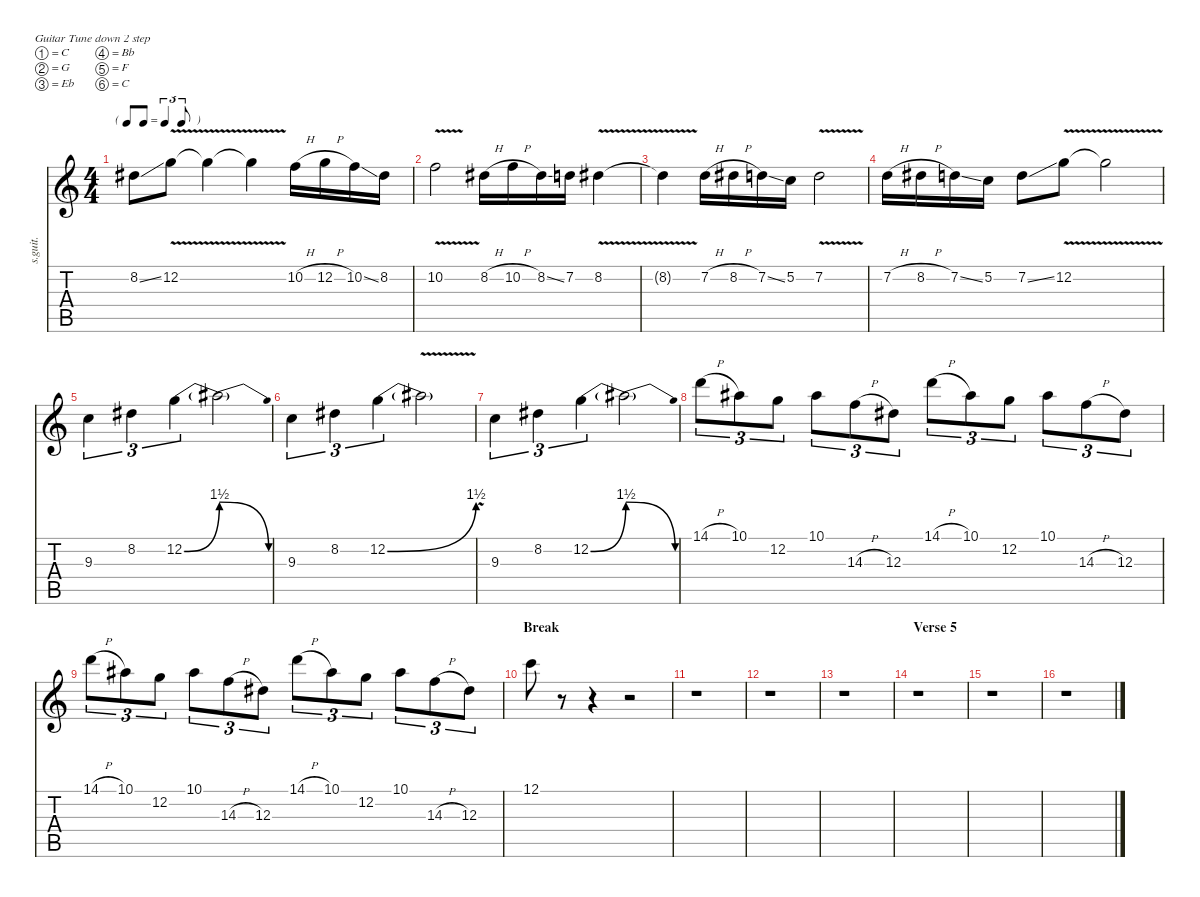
\defaultSystemsLayout 4
\hideDynamics
\bracketExtendMode nobrackets
\track ("Josh Homme (Distortion)" "s.guit.") {instrument distortionguitar}
\staff {score tabs}
\tuning (C4 G3 Eb3 Bb2 F2 C2)
\ts (4 4)
\tf triplet8th
\tempo (171 hide)
\clef g2
\ks c
8.2{ss acc #}.8{lyrics (0 "") lyrics (1 "") lyrics (2 "") lyrics (3 "") lyrics (4 "") dy mf} 12.2{v}.8{lyrics (0 "") lyrics (1 "") lyrics (2 "") lyrics (3 "") lyrics (4 "")} 12.2{v t}.4{lyrics (0 "") lyrics (1 "") lyrics (2 "") lyrics (3 "") lyrics (4 "")} 12.2{v t}.4{lyrics (0 "") lyrics (1 "") lyrics (2 "") lyrics (3 "") lyrics (4 "")} 10.2{h}.16{lyrics (0 "") lyrics (1 "") lyrics (2 "") lyrics (3 "") lyrics (4 "")} 12.2{h}.16{lyrics (0 "") lyrics (1 "") lyrics (2 "") lyrics (3 "") lyrics (4 "")} 10.2{ss}.16{lyrics (0 "") lyrics (1 "") lyrics (2 "") lyrics (3 "") lyrics (4 "")} 8.2{acc #}.16{lyrics (0 "") lyrics (1 "") lyrics (2 "") lyrics (3 "") lyrics (4 "")} |
10.2{v}.2{lyrics (0 "") lyrics (1 "") lyrics (2 "") lyrics (3 "") lyrics (4 "")} 8.2{h acc #}.16{lyrics (0 "") lyrics (1 "") lyrics (2 "") lyrics (3 "") lyrics (4 "")} 10.2{h}.16{lyrics (0 "") lyrics (1 "") lyrics (2 "") lyrics (3 "") lyrics (4 "")} 8.2{ss acc #}.16{lyrics (0 "") lyrics (1 "") lyrics (2 "") lyrics (3 "") lyrics (4 "")} 7.2.16{lyrics (0 "") lyrics (1 "") lyrics (2 "") lyrics (3 "") lyrics (4 "")} 8.2{v acc #}.4{lyrics (0 "") lyrics (1 "") lyrics (2 "") lyrics (3 "") lyrics (4 "")} |
8.2{v t acc #}.4{lyrics (0 "") lyrics (1 "") lyrics (2 "") lyrics (3 "") lyrics (4 "")} 7.2{h}.16{lyrics (0 "") lyrics (1 "") lyrics (2 "") lyrics (3 "") lyrics (4 "")} 8.2{h acc #}.16{lyrics (0 "") lyrics (1 "") lyrics (2 "") lyrics (3 "") lyrics (4 "")} 7.2{ss}.16{lyrics (0 "") lyrics (1 "") lyrics (2 "") lyrics (3 "") lyrics (4 "")} 5.2.16{lyrics (0 "") lyrics (1 "") lyrics (2 "") lyrics (3 "") lyrics (4 "")} 7.2{v}.2{lyrics (0 "") lyrics (1 "") lyrics (2 "") lyrics (3 "") lyrics (4 "")} |
7.2{h}.16{lyrics (0 "") lyrics (1 "") lyrics (2 "") lyrics (3 "") lyrics (4 "")} 8.2{h acc #}.16{lyrics (0 "") lyrics (1 "") lyrics (2 "") lyrics (3 "") lyrics (4 "")} 7.2{ss}.16{lyrics (0 "") lyrics (1 "") lyrics (2 "") lyrics (3 "") lyrics (4 "")} 5.2.16{lyrics (0 "") lyrics (1 "") lyrics (2 "") lyrics (3 "") lyrics (4 "")} 7.2{ss}.8{lyrics (0 "") lyrics (1 "") lyrics (2 "") lyrics (3 "") lyrics (4 "")} 12.2{v}.8{lyrics (0 "") lyrics (1 "") lyrics (2 "") lyrics (3 "") lyrics (4 "")} 12.2{v t}.2{lyrics (0 "") lyrics (1 "") lyrics (2 "") lyrics (3 "") lyrics (4 "")} |
9.3.4{tu (3 2) lyrics (0 "") lyrics (1 "") lyrics (2 "") lyrics (3 "") lyrics (4 "")} 8.2{acc #}.4{tu (3 2) lyrics (0 "") lyrics (1 "") lyrics (2 "") lyrics (3 "") lyrics (4 "")} 12.2{be (bend 0 0 15 6)}.4{tu (3 2) lyrics (0 "") lyrics (1 "") lyrics (2 "") lyrics (3 "") lyrics (4 "")} 12.2{be (release 0 6 30 0) t}.2{lyrics (0 "") lyrics (1 "") lyrics (2 "") lyrics (3 "") lyrics (4 "")} |
9.3.4{tu (3 2) lyrics (0 "") lyrics (1 "") lyrics (2 "") lyrics (3 "") lyrics (4 "")} 8.2{acc #}.4{tu (3 2) lyrics (0 "") lyrics (1 "") lyrics (2 "") lyrics (3 "") lyrics (4 "")} 12.2{be (bend 0 0 15 6)}.4{tu (3 2) lyrics (0 "") lyrics (1 "") lyrics (2 "") lyrics (3 "") lyrics (4 "")} 12.2{v t}.2{lyrics (0 "") lyrics (1 "") lyrics (2 "") lyrics (3 "") lyrics (4 "")} |
9.3.4{tu (3 2) lyrics (0 "") lyrics (1 "") lyrics (2 "") lyrics (3 "") lyrics (4 "")} 8.2{acc #}.4{tu (3 2) lyrics (0 "") lyrics (1 "") lyrics (2 "") lyrics (3 "") lyrics (4 "")} 12.2{be (bend 0 0 15 6)}.4{tu (3 2) lyrics (0 "") lyrics (1 "") lyrics (2 "") lyrics (3 "") lyrics (4 "")} 12.2{be (release 0 6 30 0) t}.2{lyrics (0 "") lyrics (1 "") lyrics (2 "") lyrics (3 "") lyrics (4 "")} |
14.1{h}.8{tu (3 2) lyrics (0 "") lyrics (1 "") lyrics (2 "") lyrics (3 "") lyrics (4 "")} 10.1{acc #}.8{tu (3 2) lyrics (0 "") lyrics (1 "") lyrics (2 "") lyrics (3 "") lyrics (4 "")} 12.2.8{tu (3 2) lyrics (0 "") lyrics (1 "") lyrics (2 "") lyrics (3 "") lyrics (4 "")} 10.1{acc #}.8{tu (3 2) lyrics (0 "") lyrics (1 "") lyrics (2 "") lyrics (3 "") lyrics (4 "")} 14.3{h}.8{tu (3 2) lyrics (0 "") lyrics (1 "") lyrics (2 "") lyrics (3 "") lyrics (4 "")} 12.3{acc #}.8{tu (3 2) lyrics (0 "") lyrics (1 "") lyrics (2 "") lyrics (3 "") lyrics (4 "")} 14.1{h}.8{tu (3 2) lyrics (0 "") lyrics (1 "") lyrics (2 "") lyrics (3 "") lyrics (4 "")} 10.1{acc #}.8{tu (3 2) lyrics (0 "") lyrics (1 "") lyrics (2 "") lyrics (3 "") lyrics (4 "")} 12.2.8{tu (3 2) lyrics (0 "") lyrics (1 "") lyrics (2 "") lyrics (3 "") lyrics (4 "")} 10.1{acc #}.8{tu (3 2) lyrics (0 "") lyrics (1 "") lyrics (2 "") lyrics (3 "") lyrics (4 "")} 14.3{h}.8{tu (3 2) lyrics (0 "") lyrics (1 "") lyrics (2 "") lyrics (3 "") lyrics (4 "")} 12.3{acc #}.8{tu (3 2) lyrics (0 "") lyrics (1 "") lyrics (2 "") lyrics (3 "") lyrics (4 "")} |
14.1{h}.8{tu (3 2) lyrics (0 "") lyrics (1 "") lyrics (2 "") lyrics (3 "") lyrics (4 "")} 10.1{acc #}.8{tu (3 2) lyrics (0 "") lyrics (1 "") lyrics (2 "") lyrics (3 "") lyrics (4 "")} 12.2.8{tu (3 2) lyrics (0 "") lyrics (1 "") lyrics (2 "") lyrics (3 "") lyrics (4 "")} 10.1{acc #}.8{tu (3 2) lyrics (0 "") lyrics (1 "") lyrics (2 "") lyrics (3 "") lyrics (4 "")} 14.3{h}.8{tu (3 2) lyrics (0 "") lyrics (1 "") lyrics (2 "") lyrics (3 "") lyrics (4 "")} 12.3{acc #}.8{tu (3 2) lyrics (0 "") lyrics (1 "") lyrics (2 "") lyrics (3 "") lyrics (4 "")} 14.1{h}.8{tu (3 2) lyrics (0 "") lyrics (1 "") lyrics (2 "") lyrics (3 "") lyrics (4 "")} 10.1{acc #}.8{tu (3 2) lyrics (0 "") lyrics (1 "") lyrics (2 "") lyrics (3 "") lyrics (4 "")} 12.2.8{tu (3 2) lyrics (0 "") lyrics (1 "") lyrics (2 "") lyrics (3 "") lyrics (4 "")} 10.1{acc #}.8{tu (3 2) lyrics (0 "") lyrics (1 "") lyrics (2 "") lyrics (3 "") lyrics (4 "")} 14.3{h}.8{tu (3 2) lyrics (0 "") lyrics (1 "") lyrics (2 "") lyrics (3 "") lyrics (4 "")} 12.3{acc #}.8{tu (3 2) lyrics (0 "") lyrics (1 "") lyrics (2 "") lyrics (3 "") lyrics (4 "")} |
\section ("" "Break")
12.1.8{lyrics (0 "") lyrics (1 "") lyrics (2 "") lyrics (3 "") lyrics (4 "")} r.8 r.4 r.2 |
r.1 |
r.1 |
r.1 |
\section ("" "Verse 5")
r.1 |
r.1 |
r.1
